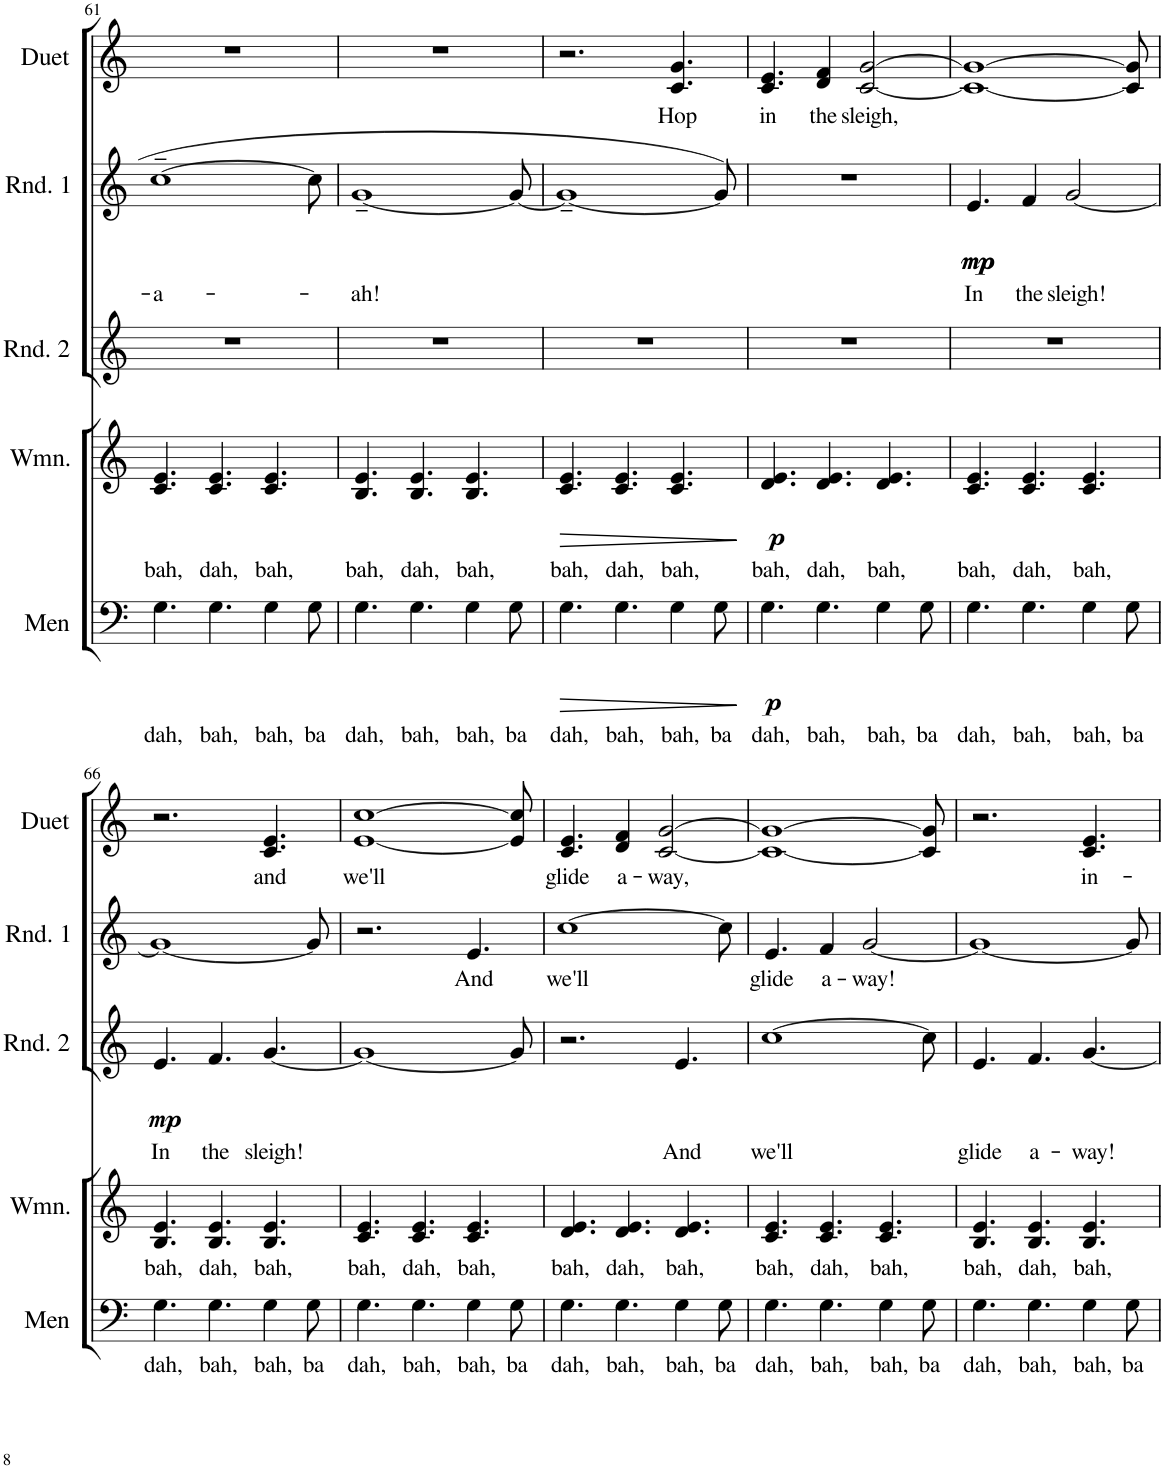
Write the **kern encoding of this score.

**kern	**text	**dynam	**kern	**text	**dynam	**kern	**text	**dynam	**kern	**text	**dynam	**kern	**text
*part5	*part5	*part5	*part4	*part4	*part4	*part3	*part3	*part3	*part2	*part2	*part2	*part1	*part1
*staff5	*staff5	*staff5	*staff4	*staff4	*staff4	*staff3	*staff3	*staff3	*staff2	*staff2	*staff2	*staff1	*staff1
*I"Men	*	*	*I"Women	*	*	*I"Round 2	*	*	*I"Round 1	*	*	*I"Duet	*
*I'Men	*	*	*I'Wmn.	*	*	*I'Rnd. 2	*	*	*I'Rnd. 1	*	*	*I'Duet	*
!!LO:PB:g=z
*clefF4	*	*	*clefG2	*	*	*clefG2	*	*	*clefG2	*	*	*clefG2	*
*k[]	*	*	*k[]	*	*	*k[]	*	*	*k[]	*	*	*k[]	*
*M9/8	*	*	*M9/8	*	*	*M9/8	*	*	*M9/8	*	*	*M9/8	*
=61	=61	=61	=61	=61	=61	=61	=61	=61	=61	=61	=61	=61	=61
!	!LO:LY:b	!	!	!LO:LY:b	!	!	!	!	!	!LO:LY:b	!	!	!
4.G\	dah,	.	4.c/ 4.e/	bah,	.	8%9r	.	.	[1cc~	-a-	.	8%9r	.
!	!LO:LY:b	!	!	!LO:LY:b	!	!	!	!	!	!	!	!	!
4.G\	bah,	.	4.c/ 4.e/	dah,	.	.	.	.	.	.	.	.	.
!	!LO:LY:b	!	!	!LO:LY:b	!	!	!	!	!	!	!	!	!
4G\	bah,	.	4.c/ 4.e/	bah,	.	.	.	.	.	.	.	.	.
!	!LO:LY:b	!	!	!	!	!	!	!	!	!	!	!	!
8G\	ba	.	.	.	.	.	.	.	8cc\]	.	.	.	.
=62	=62	=62	=62	=62	=62	=62	=62	=62	=62	=62	=62	=62	=62
!	!LO:LY:b	!	!	!LO:LY:b	!	!	!	!	!	!LO:LY:b	!	!	!
4.G\	dah,	.	4.B/ 4.e/	bah,	.	8%9r	.	.	[1g~	-ah!	.	8%9r	.
!	!LO:LY:b	!	!	!LO:LY:b	!	!	!	!	!	!	!	!	!
4.G\	bah,	.	4.B/ 4.e/	dah,	.	.	.	.	.	.	.	.	.
!	!LO:LY:b	!	!	!LO:LY:b	!	!	!	!	!	!	!	!	!
4G\	bah,	.	4.B/ 4.e/	bah,	.	.	.	.	.	.	.	.	.
!	!LO:LY:b	!	!	!	!	!	!	!	!	!	!	!	!
8G\	ba	.	.	.	.	.	.	.	8g/_	.	.	.	.
=63	=63	=63	=63	=63	=63	=63	=63	=63	=63	=63	=63	=63	=63
!	!LO:LY:b	!LO:HP:b	!	!LO:LY:b	!LO:HP:b	!	!	!	!	!	!	!	!
4.G\	dah,	>	4.c/ 4.e/	bah,	>	8%9r	.	.	1g~_	.	.	2.r	.
!	!LO:LY:b	!	!	!LO:LY:b	!	!	!	!	!	!	!	!	!
4.G\	bah,	.	4.c/ 4.e/	dah,	.	.	.	.	.	.	.	.	.
!	!LO:LY:b	!	!	!LO:LY:b	!	!	!	!	!	!	!	!	!LO:LY:b
4G\	bah,	.	4.c/ 4.e/	bah,	.	.	.	.	.	.	.	4.c/ 4.g/	Hop
!	!LO:LY:b	!	!	!	!	!	!	!	!	!	!	!	!
8G\	ba	.	.	.	.	.	.	.	8g/]	.	.	.	.
.	.	]	.	.	]	.	.	.	.	.	.	.	.
=64	=64	=64	=64	=64	=64	=64	=64	=64	=64	=64	=64	=64	=64
!	!LO:LY:b	!LO:DY:b	!	!LO:LY:b	!LO:DY:b	!	!	!	!	!	!	!	!LO:LY:b
4.G\	dah,	p	4.d/ 4.e/	bah,	p	8%9r	.	.	8%9r	.	.	4.c/ 4.e/	in
!	!LO:LY:b	!	!	!LO:LY:b	!	!	!	!	!	!	!	!	!LO:LY:b
4.G\	bah,	.	4.d/ 4.e/	dah,	.	.	.	.	.	.	.	4d/ 4f/	the
!	!	!	!	!	!	!	!	!	!	!	!	!	!LO:LY:b
.	.	.	.	.	.	.	.	.	.	.	.	[2c/ [2g/	sleigh,
!	!LO:LY:b	!	!	!LO:LY:b	!	!	!	!	!	!	!	!	!
4G\	bah,	.	4.d/ 4.e/	bah,	.	.	.	.	.	.	.	.	.
!	!LO:LY:b	!	!	!	!	!	!	!	!	!	!	!	!
8G\	ba	.	.	.	.	.	.	.	.	.	.	.	.
=65	=65	=65	=65	=65	=65	=65	=65	=65	=65	=65	=65	=65	=65
!	!LO:LY:b	!	!	!LO:LY:b	!	!	!	!	!	!LO:LY:b	!LO:DY:b	!	!
!	!	!	!	!	!	!	!	!	!	!	!LO:DY:n=1:b	!	!
4.G\	dah,	.	4.c/ 4.e/	bah,	.	8%9r	.	.	4.e/	In	mp mp	1c_ 1g_	.
!	!LO:LY:b	!	!	!LO:LY:b	!	!	!	!	!	!LO:LY:b	!	!	!
4.G\	bah,	.	4.c/ 4.e/	dah,	.	.	.	.	4f/	the	.	.	.
!	!	!	!	!	!	!	!	!	!	!LO:LY:b	!	!	!
.	.	.	.	.	.	.	.	.	[2g/	sleigh!	.	.	.
!	!LO:LY:b	!	!	!LO:LY:b	!	!	!	!	!	!	!	!	!
4G\	bah,	.	4.c/ 4.e/	bah,	.	.	.	.	.	.	.	.	.
!	!LO:LY:b	!	!	!	!	!	!	!	!	!	!	!	!
8G\	ba	.	.	.	.	.	.	.	.	.	.	8c/] 8g/]	.
!!LO:LB:g=z
=66	=66	=66	=66	=66	=66	=66	=66	=66	=66	=66	=66	=66	=66
!	!LO:LY:b	!	!	!LO:LY:b	!	!	!LO:LY:b	!LO:DY:b	!	!	!	!	!
4.G\	dah,	.	4.B/ 4.e/	bah,	.	4.e/	In	mp	1g_	.	.	2.r	.
!	!LO:LY:b	!	!	!LO:LY:b	!	!	!LO:LY:b	!	!	!	!	!	!
4.G\	bah,	.	4.B/ 4.e/	dah,	.	4.f/	the	.	.	.	.	.	.
!	!LO:LY:b	!	!	!LO:LY:b	!	!	!LO:LY:b	!	!	!	!	!	!LO:LY:b
4G\	bah,	.	4.B/ 4.e/	bah,	.	[4.g/	sleigh!	.	.	.	.	4.c/ 4.e/	and
!	!LO:LY:b	!	!	!	!	!	!	!	!	!	!	!	!
8G\	ba	.	.	.	.	.	.	.	8g/]	.	.	.	.
=67	=67	=67	=67	=67	=67	=67	=67	=67	=67	=67	=67	=67	=67
!	!LO:LY:b	!	!	!LO:LY:b	!	!	!	!	!	!	!	!	!LO:LY:b
4.G\	dah,	.	4.c/ 4.e/	bah,	.	1g_	.	.	2.r	.	.	[1e [1cc	we'll
!	!LO:LY:b	!	!	!LO:LY:b	!	!	!	!	!	!	!	!	!
4.G\	bah,	.	4.c/ 4.e/	dah,	.	.	.	.	.	.	.	.	.
!	!LO:LY:b	!	!	!LO:LY:b	!	!	!	!	!	!LO:LY:b	!	!	!
4G\	bah,	.	4.c/ 4.e/	bah,	.	.	.	.	4.e/	And	.	.	.
!	!LO:LY:b	!	!	!	!	!	!	!	!	!	!	!	!
8G\	ba	.	.	.	.	8g/]	.	.	.	.	.	8e/] 8cc/]	.
=68	=68	=68	=68	=68	=68	=68	=68	=68	=68	=68	=68	=68	=68
!	!LO:LY:b	!	!	!LO:LY:b	!	!	!	!	!	!LO:LY:b	!	!	!LO:LY:b
4.G\	dah,	.	4.d/ 4.e/	bah,	.	2.r	.	.	[1cc	we'll	.	4.c/ 4.e/	glide
!	!LO:LY:b	!	!	!LO:LY:b	!	!	!	!	!	!	!	!	!LO:LY:b
4.G\	bah,	.	4.d/ 4.e/	dah,	.	.	.	.	.	.	.	4d/ 4f/	a-
!	!	!	!	!	!	!	!	!	!	!	!	!	!LO:LY:b
.	.	.	.	.	.	.	.	.	.	.	.	[2c/ [2g/	-way,
!	!LO:LY:b	!	!	!LO:LY:b	!	!	!LO:LY:b	!	!	!	!	!	!
4G\	bah,	.	4.d/ 4.e/	bah,	.	4.e/	And	.	.	.	.	.	.
!	!LO:LY:b	!	!	!	!	!	!	!	!	!	!	!	!
8G\	ba	.	.	.	.	.	.	.	8cc\]	.	.	.	.
=69	=69	=69	=69	=69	=69	=69	=69	=69	=69	=69	=69	=69	=69
!	!LO:LY:b	!	!	!LO:LY:b	!	!	!LO:LY:b	!	!	!LO:LY:b	!	!	!
4.G\	dah,	.	4.c/ 4.e/	bah,	.	[1cc	we'll	.	4.e/	glide	.	1c_ 1g_	.
!	!LO:LY:b	!	!	!LO:LY:b	!	!	!	!	!	!LO:LY:b	!	!	!
4.G\	bah,	.	4.c/ 4.e/	dah,	.	.	.	.	4f/	a-	.	.	.
!	!	!	!	!	!	!	!	!	!	!LO:LY:b	!	!	!
.	.	.	.	.	.	.	.	.	[2g/	-way!	.	.	.
!	!LO:LY:b	!	!	!LO:LY:b	!	!	!	!	!	!	!	!	!
4G\	bah,	.	4.c/ 4.e/	bah,	.	.	.	.	.	.	.	.	.
!	!LO:LY:b	!	!	!	!	!	!	!	!	!	!	!	!
8G\	ba	.	.	.	.	8cc\]	.	.	.	.	.	8c/] 8g/]	.
=70	=70	=70	=70	=70	=70	=70	=70	=70	=70	=70	=70	=70	=70
!	!LO:LY:b	!	!	!LO:LY:b	!	!	!LO:LY:b	!	!	!	!	!	!
4.G\	dah,	.	4.B/ 4.e/	bah,	.	4.e/	glide	.	1g_	.	.	2.r	.
!	!LO:LY:b	!	!	!LO:LY:b	!	!	!LO:LY:b	!	!	!	!	!	!
4.G\	bah,	.	4.B/ 4.e/	dah,	.	4.f/	a-	.	.	.	.	.	.
!	!LO:LY:b	!	!	!LO:LY:b	!	!	!LO:LY:b	!	!	!	!	!	!LO:LY:b
4G\	bah,	.	4.B/ 4.e/	bah,	.	[4.g/	-way!	.	.	.	.	4.c/ 4.e/	in-
!	!LO:LY:b	!	!	!	!	!	!	!	!	!	!	!	!
8G\	ba	.	.	.	.	.	.	.	8g/]	.	.	.	.
=	=	=	=	=	=	=	=	=	=	=	=	=	=
*-	*-	*-	*-	*-	*-	*-	*-	*-	*-	*-	*-	*-	*-
